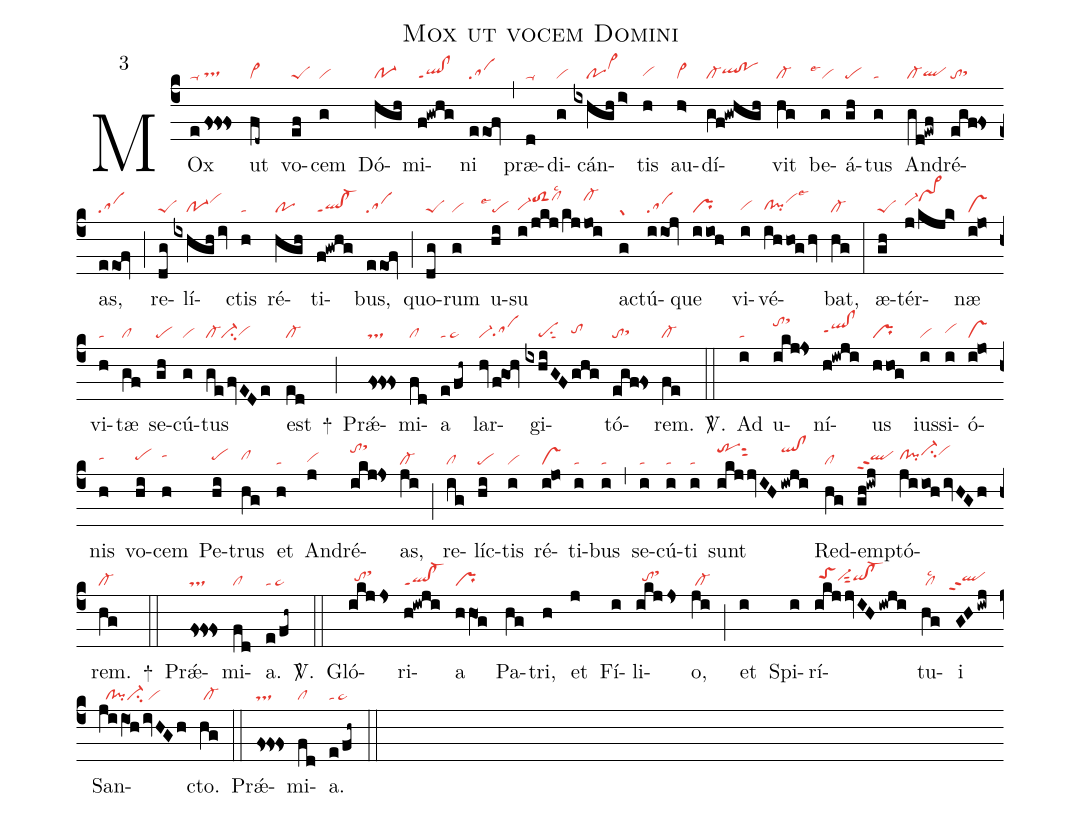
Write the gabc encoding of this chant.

name: Mox ut vocem Domini;
mode: 3;
nabc-lines: 1;
%%
(c4)
MOx(eFs!Fs!Fs|ta-/tshg) ut(fd~|vi>) vo(ef|peS)cem(g|vi) Dó(hgh|po-1)mi(f!gwhg|ql!clppt1)ni(eeOf|sa) (,)
præ(d|ta-)di(g|vi)cán(ixhgh/i>|////povi>hj)tis(h|vihg) au(h>|vi>)dí(gf!gwhgh|cl-qlhh!pohh)vit(hg|cl-) be(g|```vilse1)á(gh|pe)tus(g|ta) An(gd!ewf|cl-qlhg)dré(egf!Fs|tosthh)as,(eeOf|sa) (;)
re(dg|peS)lí(ixhgh/iv|////po-1vihj)ctis(h|ta) ré(hgh|po)ti(f!gwhg|ql!cl-ppt1)bus,(eeOf|sa) (;)
quo(dg|peS)rum(g|vi) u(hi|```pelse1)su(i/jkj/kj|vi-hgtoS2hjclhklsc2|joi|cl-hk) a(g|gr)ctú(iiOj|sa)que(iioh|pr) vi(i|vihg)vé(ihhog/hv|clhg!pihgvihjlse3)bat,(hg|cl-) (:)
æ(gh|peS)tér(j/kjk>|vi-hivs>hk)næ(i!jo|vs) vi(h|ta)tæ(gf|cl) se(gh|pe)cú(g|vi)tus(gefvEDe|cl-ci-vihg) est(ed|cl-) +(;)
Prǽ(Fs!Fs!Fs|ts)mi(fd|cl)a(e/fh~|ta/ta>) lar(hv/fgOh|vi-sahg)gi(ixhiGF|////pesu1sut1|ghg|tohh)tó(egf!Fs|tosthh)rem.(fe|cl-) <sp>V/</sp>.(::)
Ad(i|ta) u(ikj!Js|tohksthm)ní(h!iwji|qlhh!clhhppt1)us(hhog|pr) ius(i|vi)si(i|vihh)ó(i!jo|vs)nis(h|tahh) vo(hi|pehh)cem(h|tahi) Pe(hi|pehh)trus(hg|clhh) et(h|ta) An(j|vihg)dré(ikj!Js|tohksthm)as,(ji|cl-) (;)
re(ig|cl)líc(hi|pe)tis(i|vi) ré(i!jo|vs)ti(i|ta)bus(i|ta) (,)
se(i|ta)cú(i|ta)ti(i|ta) sunt(ikjjvIH|trhksut2|iwji|qlhk!clhk) Red(hg|cl)em(gh!iwj|qlhhppt2)ptó(jiiohivHGh|clhh!pihhci-hjvihj)rem.(hg|cl-) +(::)
Prǽ(Fs!Fs!Fs|ts)mi(fd|cl)a.(e/fh~|ta/ta>) <sp>V/</sp>.(::)
Gló(ikjjs|//tohhsthk)ri(h!iwji|ql!cl-ppt1)a(hhO1g|pr) Pa(hg)tri,(h) et(j) Fí(i)li(ikjjs|//tohhsthk)o,(ji|/cl-) (;)
et(i) Spi(i)rí(ikjjvIHiwji|/toShivi-hhsut2qihh!cl-hh)tu(hg|/cllsc2)i(GHiwj|``qlhhppt2) San(ji/iO1hivHGh|//cl!pici-/vi)cto.(hg|/cl-) (::)
Prǽ(Fs!Fs!Fs|ts)mi(fd|cl)a.(e/fh~|ta/ta>) (::)
